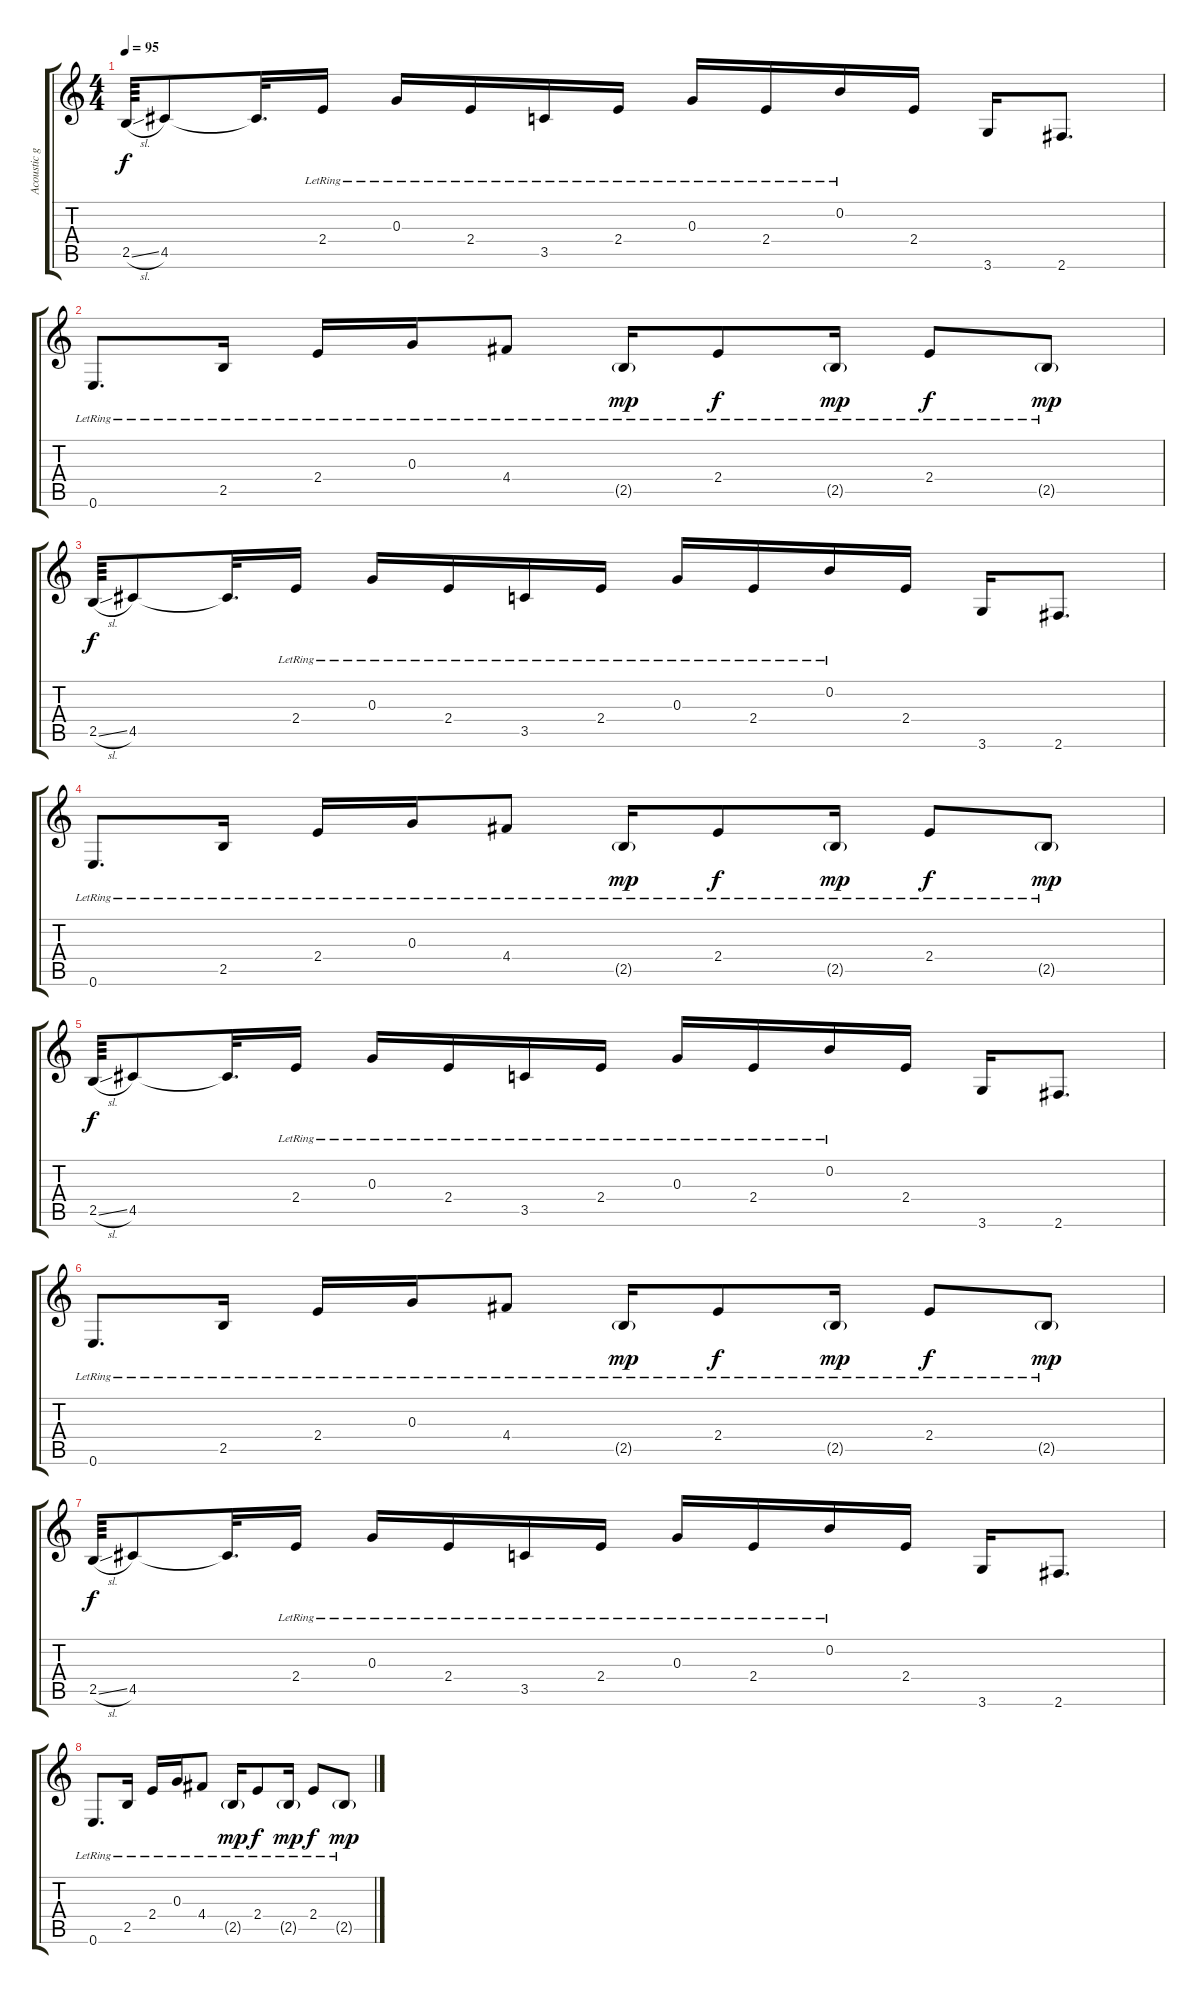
\track ("Acoustic guitar" "Acoustic g") {instrument acousticguitarsteel}
\staff {score tabs}
\tuning (E4 B3 G3 D3 A2 E2) {hide}
\ts (4 4)
\tempo 95
\clef g2
\ks c
2.5{sl}.64{dy f} 4.5.8 4.5{t}.32{d} 2.4{lr}.16 0.3{lr}.16 2.4{lr}.16 3.5{lr}.16 2.4{lr}.16 0.3{lr}.16 2.4{lr}.16 0.2{lr}.16 2.4.16 3.6.16 2.6.8{d} |
0.6{lr}.8{d} 2.5{lr}.16 2.4{lr}.16 0.3{lr}.16 4.4{lr}.8 2.5{g lr}.16{dy mp} 2.4{lr}.8{dy f} 2.5{g lr}.16{dy mp} 2.4{lr}.8{dy f} 2.5{g lr}.8{dy mp} |
2.5{sl}.64{dy f} 4.5.8 4.5{t}.32{d} 2.4{lr}.16 0.3{lr}.16 2.4{lr}.16 3.5{lr}.16 2.4{lr}.16 0.3{lr}.16 2.4{lr}.16 0.2{lr}.16 2.4.16 3.6.16 2.6.8{d} |
0.6{lr}.8{d} 2.5{lr}.16 2.4{lr}.16 0.3{lr}.16 4.4{lr}.8 2.5{g lr}.16{dy mp} 2.4{lr}.8{dy f} 2.5{g lr}.16{dy mp} 2.4{lr}.8{dy f} 2.5{g lr}.8{dy mp} |
2.5{sl}.64{dy f} 4.5.8 4.5{t}.32{d} 2.4{lr}.16 0.3{lr}.16 2.4{lr}.16 3.5{lr}.16 2.4{lr}.16 0.3{lr}.16 2.4{lr}.16 0.2{lr}.16 2.4.16 3.6.16 2.6.8{d} |
0.6{lr}.8{d} 2.5{lr}.16 2.4{lr}.16 0.3{lr}.16 4.4{lr}.8 2.5{g lr}.16{dy mp} 2.4{lr}.8{dy f} 2.5{g lr}.16{dy mp} 2.4{lr}.8{dy f} 2.5{g lr}.8{dy mp} |
2.5{sl}.64{dy f} 4.5.8 4.5{t}.32{d} 2.4{lr}.16 0.3{lr}.16 2.4{lr}.16 3.5{lr}.16 2.4{lr}.16 0.3{lr}.16 2.4{lr}.16 0.2{lr}.16 2.4.16 3.6.16 2.6.8{d} |
0.6{lr}.8{d} 2.5{lr}.16 2.4{lr}.16 0.3{lr}.16 4.4{lr}.8 2.5{g lr}.16{dy mp} 2.4{lr}.8{dy f} 2.5{g lr}.16{dy mp} 2.4{lr}.8{dy f} 2.5{g lr}.8{dy mp}
